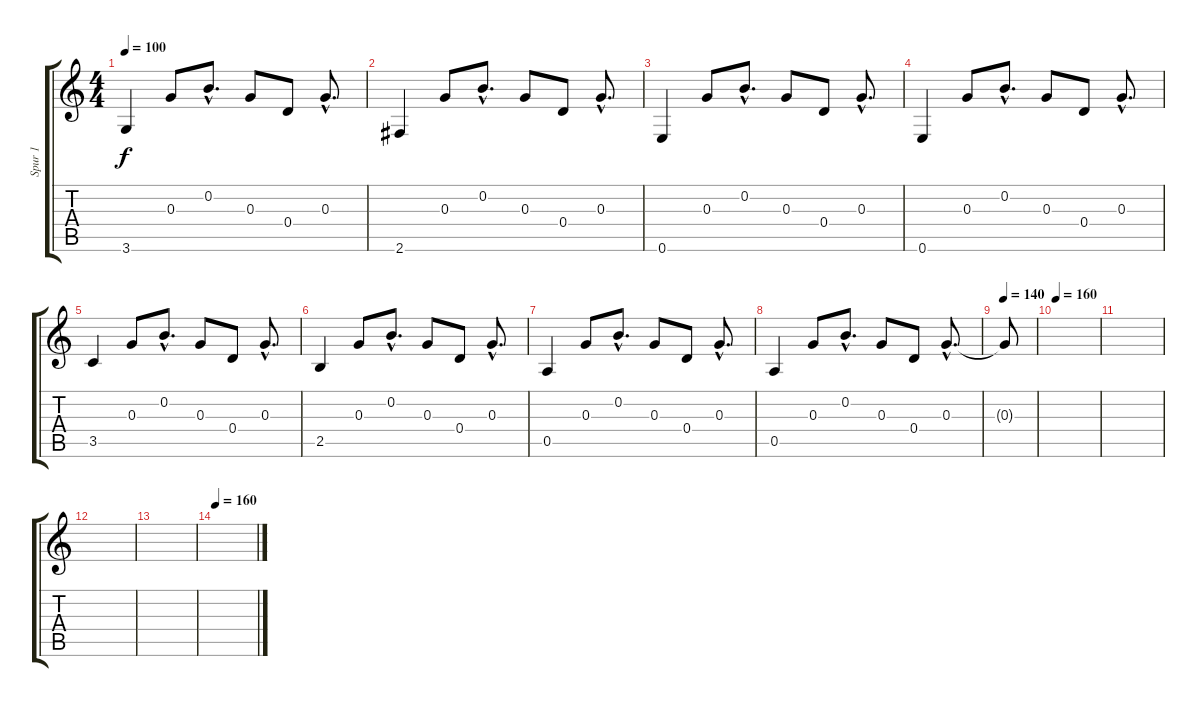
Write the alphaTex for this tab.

\track ("Spur 1" "Spur 1") {instrument electricguitarclean}
\staff {score tabs}
\tuning (E4 B3 G3 D3 A2 E2) {hide}
\ts (4 4)
\tempo 100
\clef g2
\ks c
3.6.4{dy f instrument electricguitarclean} 0.3.8 0.2{hac}.8{d} 0.3.8 0.4.8 0.3{hac}.8{d} |
2.6.4 0.3.8 0.2{hac}.8{d} 0.3.8 0.4.8 0.3{hac}.8{d} |
0.6.4 0.3.8 0.2{hac}.8{d} 0.3.8 0.4.8 0.3{hac}.8{d} |
0.6.4 0.3.8 0.2{hac}.8{d} 0.3.8 0.4.8 0.3{hac}.8{d} |
3.5.4 0.3.8 0.2{hac}.8{d} 0.3.8 0.4.8 0.3{hac}.8{d} |
2.5.4 0.3.8 0.2{hac}.8{d} 0.3.8 0.4.8 0.3{hac}.8{d} |
0.5.4 0.3.8 0.2{hac}.8{d} 0.3.8 0.4.8 0.3{hac}.8{d} |
0.5.4 0.3.8 0.2{hac}.8{d} 0.3.8 0.4.8 0.3{hac}.8{d} |
\tempo 140
0.3{t}.8 |
\tempo 160
|
|
|
|
\tempo 160
